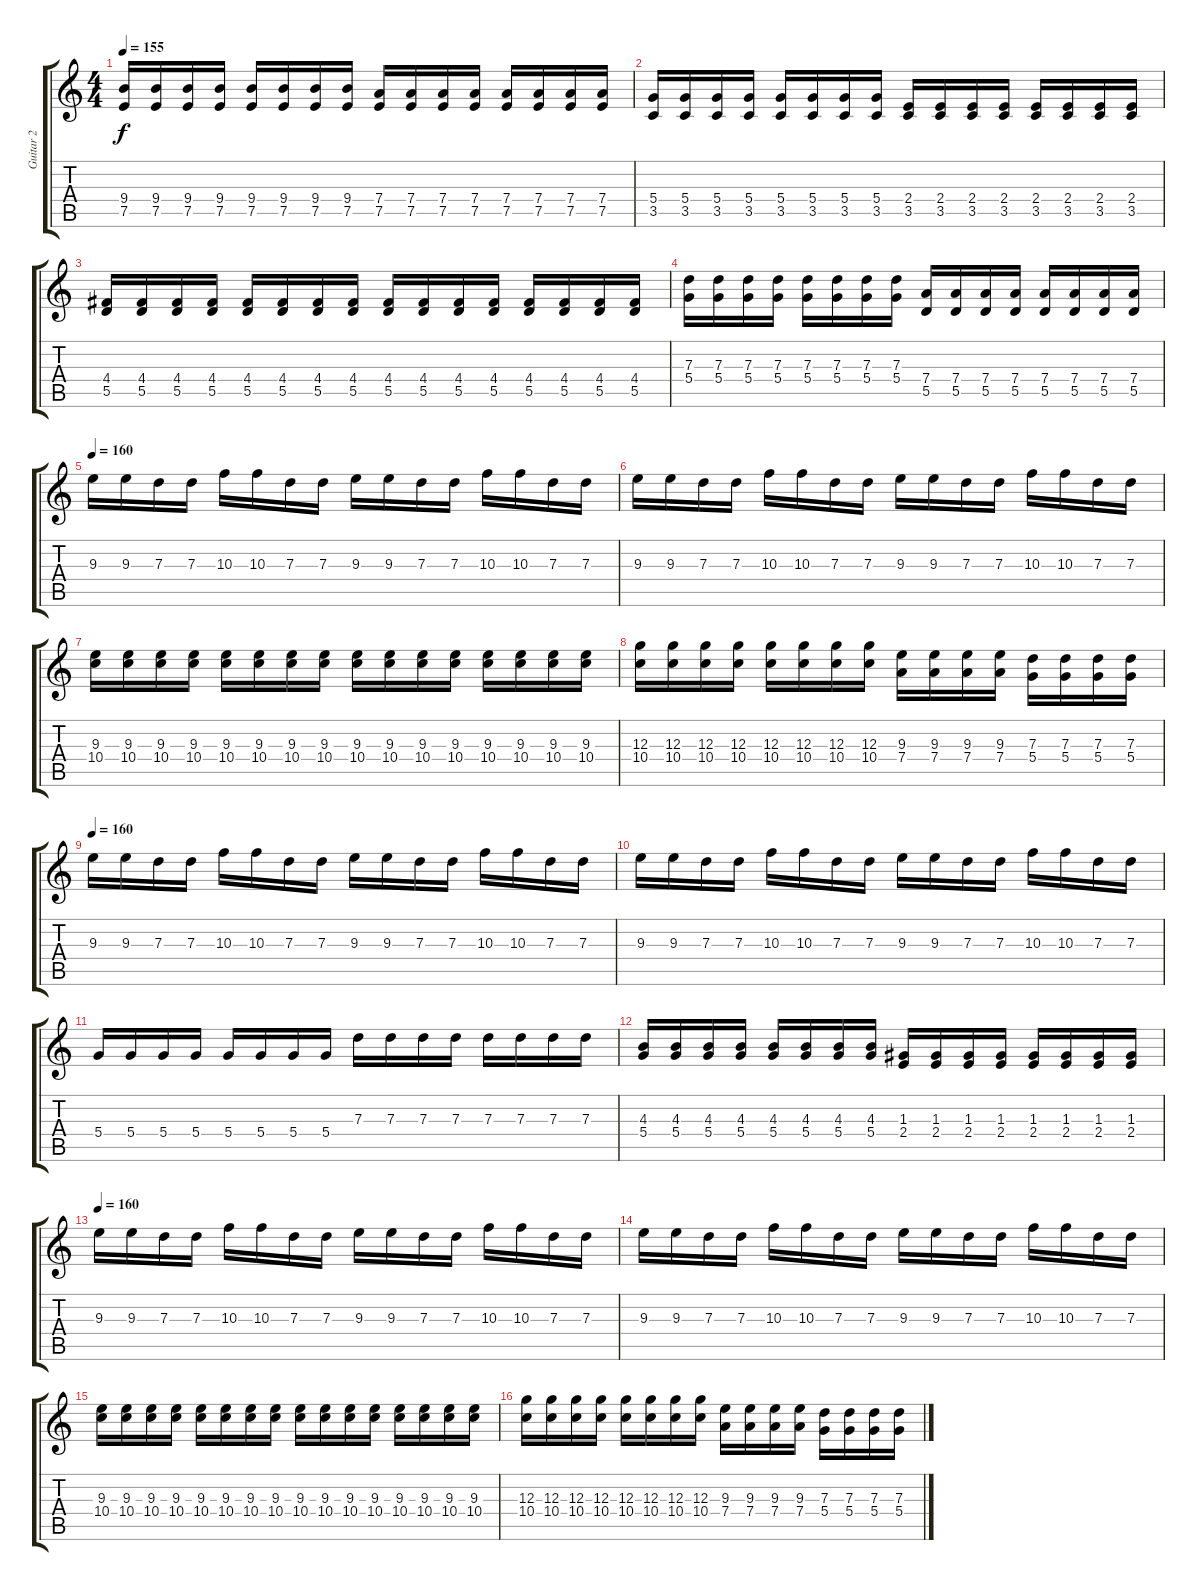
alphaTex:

\track ("Guitar 2" "Guitar 2") {instrument distortionguitar}
\staff {score tabs}
\tuning (E4 B3 G3 D3 A2 E2) {hide}
\ts (4 4)
\tempo 155
\clef g2
\ks c
(9.4 7.5).16{dy f} (9.4 7.5).16 (9.4 7.5).16 (9.4 7.5).16 (9.4 7.5).16 (9.4 7.5).16 (9.4 7.5).16 (9.4 7.5).16 (7.4 7.5).16 (7.4 7.5).16 (7.4 7.5).16 (7.4 7.5).16 (7.4 7.5).16 (7.4 7.5).16 (7.4 7.5).16 (7.4 7.5).16 |
(5.4 3.5).16 (5.4 3.5).16 (5.4 3.5).16 (5.4 3.5).16 (5.4 3.5).16 (5.4 3.5).16 (5.4 3.5).16 (5.4 3.5).16 (2.4 3.5).16 (2.4 3.5).16 (2.4 3.5).16 (2.4 3.5).16 (2.4 3.5).16 (2.4 3.5).16 (2.4 3.5).16 (2.4 3.5).16 |
(4.4 5.5).16 (4.4 5.5).16 (4.4 5.5).16 (4.4 5.5).16 (4.4 5.5).16 (4.4 5.5).16 (4.4 5.5).16 (4.4 5.5).16 (4.4 5.5).16 (4.4 5.5).16 (4.4 5.5).16 (4.4 5.5).16 (4.4 5.5).16 (4.4 5.5).16 (4.4 5.5).16 (4.4 5.5).16 |
(7.3 5.4).16 (7.3 5.4).16 (7.3 5.4).16 (7.3 5.4).16 (7.3 5.4).16 (7.3 5.4).16 (7.3 5.4).16 (7.3 5.4).16 (7.4 5.5).16 (7.4 5.5).16 (7.4 5.5).16 (7.4 5.5).16 (7.4 5.5).16 (7.4 5.5).16 (7.4 5.5).16 (7.4 5.5).16 |
\tempo 160
9.3.16 9.3.16 7.3.16 7.3.16 10.3.16 10.3.16 7.3.16 7.3.16 9.3.16 9.3.16 7.3.16 7.3.16 10.3.16 10.3.16 7.3.16 7.3.16 |
9.3.16 9.3.16 7.3.16 7.3.16 10.3.16 10.3.16 7.3.16 7.3.16 9.3.16 9.3.16 7.3.16 7.3.16 10.3.16 10.3.16 7.3.16 7.3.16 |
(9.3 10.4).16 (9.3 10.4).16 (9.3 10.4).16 (9.3 10.4).16 (9.3 10.4).16 (9.3 10.4).16 (9.3 10.4).16 (9.3 10.4).16 (9.3 10.4).16 (9.3 10.4).16 (9.3 10.4).16 (9.3 10.4).16 (9.3 10.4).16 (9.3 10.4).16 (9.3 10.4).16 (9.3 10.4).16 |
(12.3 10.4).16 (12.3 10.4).16 (12.3 10.4).16 (12.3 10.4).16 (12.3 10.4).16 (12.3 10.4).16 (12.3 10.4).16 (12.3 10.4).16 (9.3 7.4).16 (9.3 7.4).16 (9.3 7.4).16 (9.3 7.4).16 (7.3 5.4).16 (7.3 5.4).16 (7.3 5.4).16 (7.3 5.4).16 |
\tempo 160
9.3.16 9.3.16 7.3.16 7.3.16 10.3.16 10.3.16 7.3.16 7.3.16 9.3.16 9.3.16 7.3.16 7.3.16 10.3.16 10.3.16 7.3.16 7.3.16 |
9.3.16 9.3.16 7.3.16 7.3.16 10.3.16 10.3.16 7.3.16 7.3.16 9.3.16 9.3.16 7.3.16 7.3.16 10.3.16 10.3.16 7.3.16 7.3.16 |
5.4.16 5.4.16 5.4.16 5.4.16 5.4.16 5.4.16 5.4.16 5.4.16 7.3.16 7.3.16 7.3.16 7.3.16 7.3.16 7.3.16 7.3.16 7.3.16 |
(4.3 5.4).16 (4.3 5.4).16 (4.3 5.4).16 (4.3 5.4).16 (4.3 5.4).16 (4.3 5.4).16 (4.3 5.4).16 (4.3 5.4).16 (1.3 2.4).16 (1.3 2.4).16 (1.3 2.4).16 (1.3 2.4).16 (1.3 2.4).16 (1.3 2.4).16 (1.3 2.4).16 (1.3 2.4).16 |
\tempo 160
9.3.16 9.3.16 7.3.16 7.3.16 10.3.16 10.3.16 7.3.16 7.3.16 9.3.16 9.3.16 7.3.16 7.3.16 10.3.16 10.3.16 7.3.16 7.3.16 |
9.3.16 9.3.16 7.3.16 7.3.16 10.3.16 10.3.16 7.3.16 7.3.16 9.3.16 9.3.16 7.3.16 7.3.16 10.3.16 10.3.16 7.3.16 7.3.16 |
(9.3 10.4).16 (9.3 10.4).16 (9.3 10.4).16 (9.3 10.4).16 (9.3 10.4).16 (9.3 10.4).16 (9.3 10.4).16 (9.3 10.4).16 (9.3 10.4).16 (9.3 10.4).16 (9.3 10.4).16 (9.3 10.4).16 (9.3 10.4).16 (9.3 10.4).16 (9.3 10.4).16 (9.3 10.4).16 |
(12.3 10.4).16 (12.3 10.4).16 (12.3 10.4).16 (12.3 10.4).16 (12.3 10.4).16 (12.3 10.4).16 (12.3 10.4).16 (12.3 10.4).16 (9.3 7.4).16 (9.3 7.4).16 (9.3 7.4).16 (9.3 7.4).16 (7.3 5.4).16 (7.3 5.4).16 (7.3 5.4).16 (7.3 5.4).16
